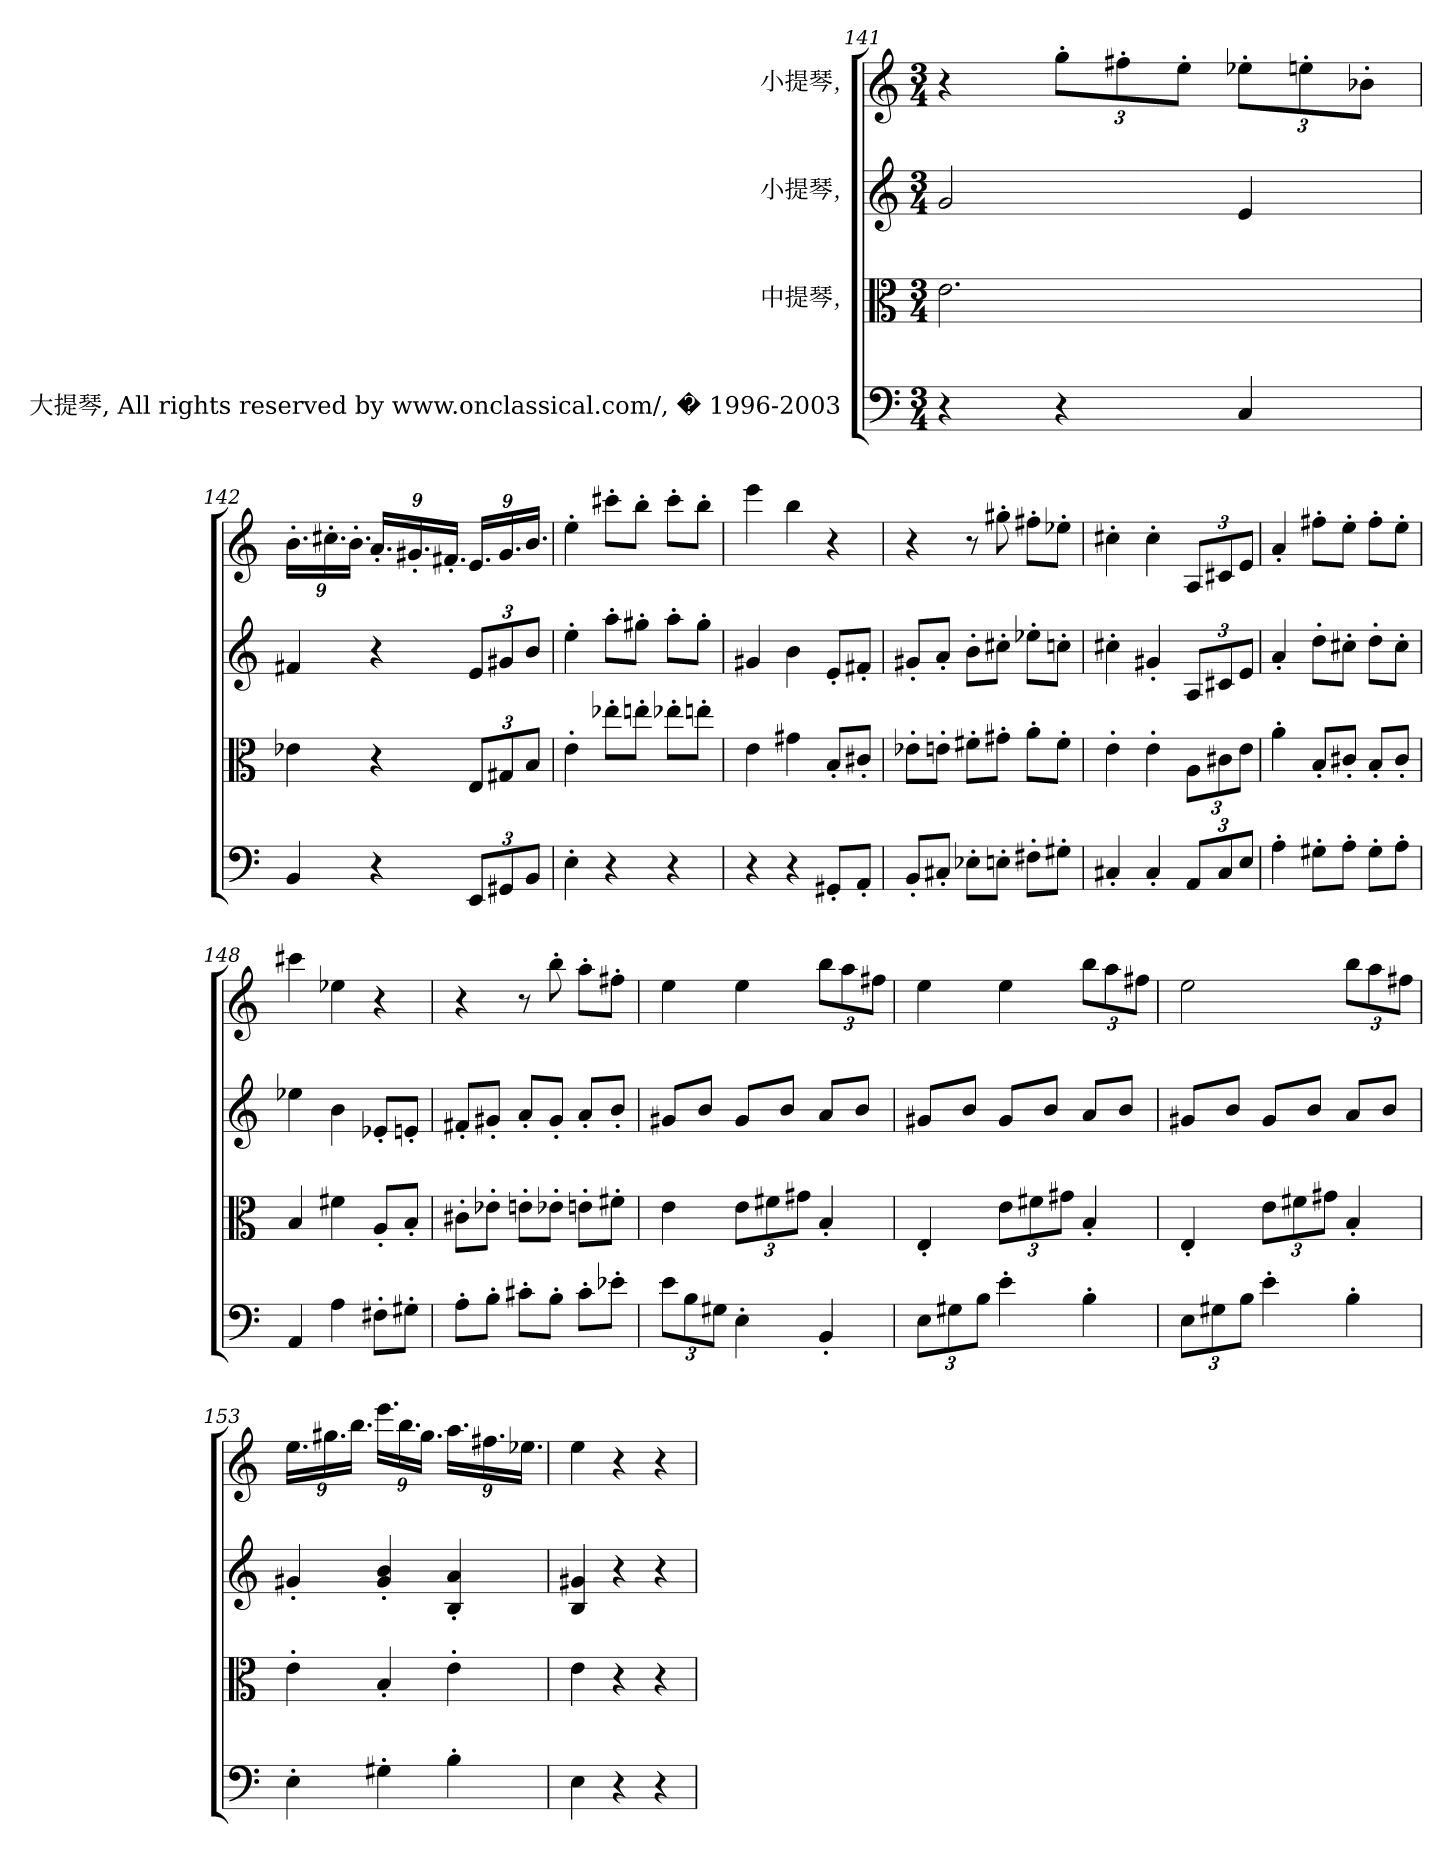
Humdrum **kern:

**kern	**kern	**kern	**kern
*part4	*part3	*part2	*part1
*staff4	*staff3	*staff2	*staff1
*I"大提琴, All rights reserved by www.onclassical.com/, � 1996-2003	*I"中提琴,	*I"小提琴,	*I"小提琴,
*clefF4	*clefC3	*clefG2	*clefG2
*k[]	*k[]	*k[]	*k[]
*M3/4	*M3/4	*M3/4	*M3/4
=141	=141	=141	=141
4r	2.e\	2g/	4r
*	*	*	*Xbrackettup
4r	.	.	12gg'\L
.	.	.	12ff#X'\
.	.	.	12ee'\J
4C/	.	4e/	12ee-X'\L
.	.	.	12een'\
.	.	.	12b-X'\J
!!LO:LB:g=z
=142	=142	=142	=142
4BB/	4e-X\	4f#X/	18.b'\LL
.	.	.	18.cc#X'\
.	.	.	18.b'\JJ
4r	4r	4r	18.a'/LL
.	.	.	18.g#X'/
.	.	.	18.f#X'/JJ
*Xbrackettup	*Xbrackettup	*Xbrackettup	*
12EE/L	12E/L	12e/L	18.e/LL
12GG#X/	12G#X/	12g#X/	18.g#/
12BB/J	12B/J	12b/J	18.b/JJ
=143	=143	=143	=143
4E'\	4e'\	4ee'\	4ee'\
4r	8ee-X'\L	8aa'\L	8ccc#X'\L
.	8een'\J	8gg#X'\J	8bb'\J
4r	8ee-X'\L	8aa'\L	8ccc#'\L
.	8een'\J	8gg#'\J	8bb'\J
=144	=144	=144	=144
4r	4e\	4g#X/	4eee\
4r	4g#X\	4b\	4bb\
8GG#X'/L	8B'/L	8e'/L	4r
8AA'/J	8c#X'/J	8f#X'/J	.
=145	=145	=145	=145
8BB'/L	8e-X'\L	8g#X'/L	4r
8C#X'/J	8en'\J	8a'/J	.
8E-X'\L	8f#X'\L	8b'\L	8r
8En'\J	8g#X'\J	8cc#X'\J	8gg#X'\
8F#X'\L	8a'\L	8ee-X'\L	8ff#X'\L
8G#X'\J	8f#'\J	8ccn'\J	8ee-X'\J
!!LO:PB:g=z
=146	=146	=146	=146
4C#X'/	4e'\	4cc#X'\	4cc#X'\
4C#'/	4e'\	4g#X'/	4cc#'\
12AA/L	12A\L	12A/L	12A/L
12C#/	12c#X\	12c#X/	12c#X/
12E/J	12e\J	12e/J	12e/J
=147	=147	=147	=147
4A'\	4a'\	4a'/	4a'/
8G#X'\L	8B'/L	8dd'\L	8ff#X'\L
8A'\J	8c#X'/J	8cc#X'\J	8ee'\J
8G#'\L	8B'/L	8dd'\L	8ff#'\L
8A'\J	8c#'/J	8cc#'\J	8ee'\J
=148	=148	=148	=148
4AA/	4B/	4ee-X\	4ccc#X\
4A\	4f#X\	4b\	4ee-X\
8F#X'\L	8A'/L	8e-X'/L	4r
8G#X'\J	8B'/J	8en'/J	.
=149	=149	=149	=149
8A'\L	8c#X'\L	8f#X'/L	4r
8B'\J	8e-X'\J	8g#X'/J	.
8c#X'\L	8en'\L	8a'/L	8r
8B'\J	8e-X'\J	8g#'/J	8bb'\
8c#'\L	8en'\L	8a'/L	8aa'\L
8e-X'\J	8f#X'\J	8b'/J	8ff#X'\J
!!LO:LB:g=z
=150	=150	=150	=150
12e\L	4e\	8g#X/L	4ee\
12B\	.	.	.
.	.	8b/J	.
12G#X\J	.	.	.
4E'\	12e\L	8g#/L	4ee\
.	12f#X\	.	.
.	.	8b/J	.
.	12g#X\J	.	.
4BB'/	4B'/	8a/L	12bb\L
.	.	.	12aa\
.	.	8b/J	.
.	.	.	12ff#X\J
=151	=151	=151	=151
12E\L	4E'/	8g#X/L	4ee\
12G#X\	.	.	.
.	.	8b/J	.
12B\J	.	.	.
4e'\	12e\L	8g#/L	4ee\
.	12f#X\	.	.
.	.	8b/J	.
.	12g#X\J	.	.
4B'\	4B'/	8a/L	12bb\L
.	.	.	12aa\
.	.	8b/J	.
.	.	.	12ff#X\J
=152	=152	=152	=152
12E\L	4E'/	8g#X/L	2ee\
12G#X\	.	.	.
.	.	8b/J	.
12B\J	.	.	.
4e'\	12e\L	8g#/L	.
.	12f#X\	.	.
.	.	8b/J	.
.	12g#X\J	.	.
4B'\	4B'/	8a/L	12bb\L
.	.	.	12aa\
.	.	8b/J	.
.	.	.	12ff#X\J
!!LO:LB:g=z
=153	=153	=153	=153
4E'\	4e'\	4g#X'/	18.ee\LL
.	.	.	18.gg#X\
.	.	.	18.bb\JJ
4G#X'\	4B'/	4g#/' 4b/'	18.eee\LL
.	.	.	18.bb\
.	.	.	18.gg#\JJ
4B'\	4e'\	4B/' 4a/'	18.aa\LL
.	.	.	18.ff#X\
.	.	.	18.ee-X\JJ
=154	=154	=154	=154
4E\	4e\	4B/ 4g#X/	4ee\
4r	4r	4r	4r
4r	4r	4r	4r
=	=	=	=
*-	*-	*-	*-
